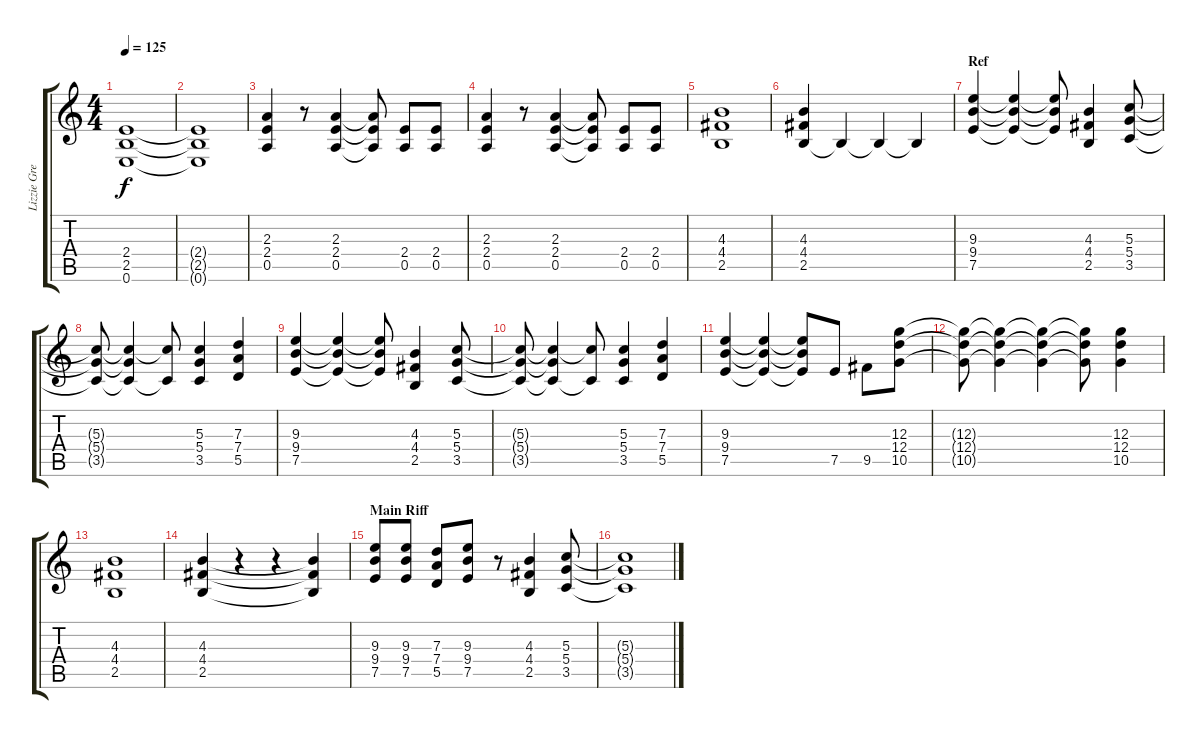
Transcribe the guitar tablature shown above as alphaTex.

\track ("Lizzie Grey - Rhythm Guitar" "Lizzie Gre") {instrument distortionguitar}
\staff {score tabs}
\tuning (E4 B3 G3 D3 A2 E2) {hide}
\ts (4 4)
\tempo 125
\clef g2
\ks c
(2.4 2.5 0.6).1{dy f} |
(2.4{t} 2.5{t} 0.6{t}).1 |
(2.3 2.4 0.5).4 r.8 (2.3 2.4 0.5).4 (2.3{t} 2.4{t} 0.5{t}).8 (2.4 0.5).8 (2.4 0.5).8 |
(2.3 2.4 0.5).4 r.8 (2.3 2.4 0.5).4 (2.3{t} 2.4{t} 0.5{t}).8 (2.4 0.5).8 (2.4 0.5).8 |
(4.3 4.4 2.5).1 |
(4.3 4.4 2.5).4 2.5{t}.4 2.5{t}.4 2.5{t}.4 |
\section ("" "Ref")
(9.3 9.4 7.5).4 (9.3{t} 9.4{t} 7.5{t}).4 (9.3{t} 9.4{t} 7.5{t}).8 (4.3 4.4 2.5).4 (5.3 5.4 3.5).8 |
(5.3{t} 5.4{t} 3.5{t}).8 (5.3{t} 5.4{t} 3.5{t}).4 (5.3{t} 3.5{t}).8 (5.3 5.4 3.5).4 (7.3 7.4 5.5).4 |
(9.3 9.4 7.5).4 (9.3{t} 9.4{t} 7.5{t}).4 (9.3{t} 9.4{t} 7.5{t}).8 (4.3 4.4 2.5).4 (5.3 5.4 3.5).8 |
(5.3{t} 5.4{t} 3.5{t}).8 (5.3{t} 5.4{t} 3.5{t}).4 (5.3{t} 3.5{t}).8 (5.3 5.4 3.5).4 (7.3 7.4 5.5).4 |
(9.3 9.4 7.5).4 (9.3{t} 9.4{t} 7.5{t}).4 (9.3{t} 9.4{t} 7.5{t}).8 7.5.8 9.5.8 (12.3 12.4 10.5).8 |
(12.3{t} 12.4{t} 10.5{t}).8 (12.3{t} 12.4{t} 10.5{t}).4 (12.3{t} 12.4{t} 10.5{t}).4 (12.3{t} 12.4{t} 10.5{t}).8 (12.3 12.4 10.5).4 |
(4.3 4.4 2.5).1 |
(4.3 4.4 2.5).4 r.4 r.4 (4.3{t} 4.4{t} 2.5{t}).4 |
\section ("" "Main Riff")
(9.3 9.4 7.5).8 (9.3 9.4 7.5).8 (7.3 7.4 5.5).8 (9.3 9.4 7.5).8 r.8 (4.3 4.4 2.5).4 (5.3 5.4 3.5).8 |
(5.3{t} 5.4{t} 3.5{t}).1
